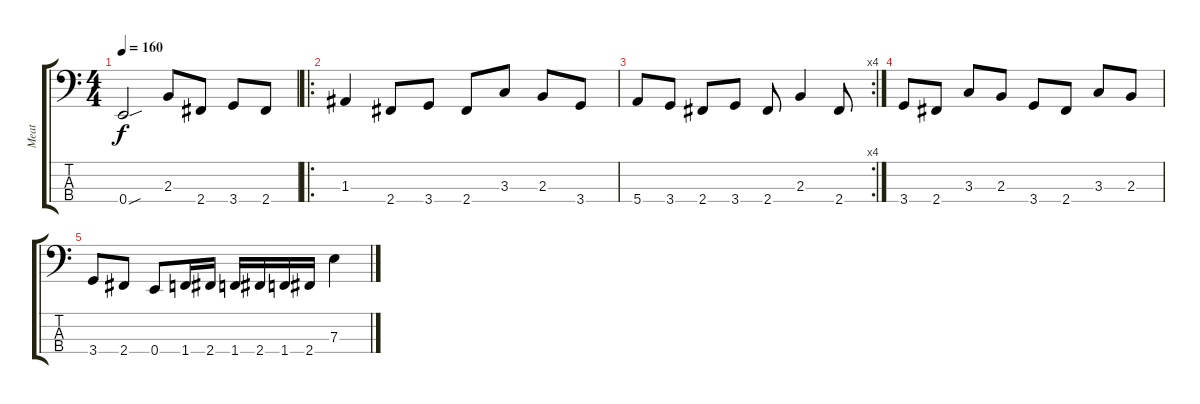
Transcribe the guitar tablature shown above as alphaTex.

\track ("Meat" "Meat") {instrument electricbasspick}
\staff {score tabs}
\tuning (G2 D2 A1 E1) {hide}
\ts (4 4)
\tempo 160
\clef f4
\ks c
0.4{sou}.2{dy f} 2.3.8 2.4.8 3.4.8 2.4.8 |
\ro
1.3.4 2.4.8 3.4.8 2.4.8 3.3.8 2.3.8 3.4.8 |
\rc 4
5.4.8 3.4.8 2.4.8 3.4.8 2.4.8 2.3.4 2.4.8 |
3.4.8 2.4.8 3.3.8 2.3.8 3.4.8 2.4.8 3.3.8 2.3.8 |
3.4.8 2.4.8 0.4.8 1.4.16 2.4.16 1.4.16 2.4.16 1.4.16 2.4.16 7.3.4
